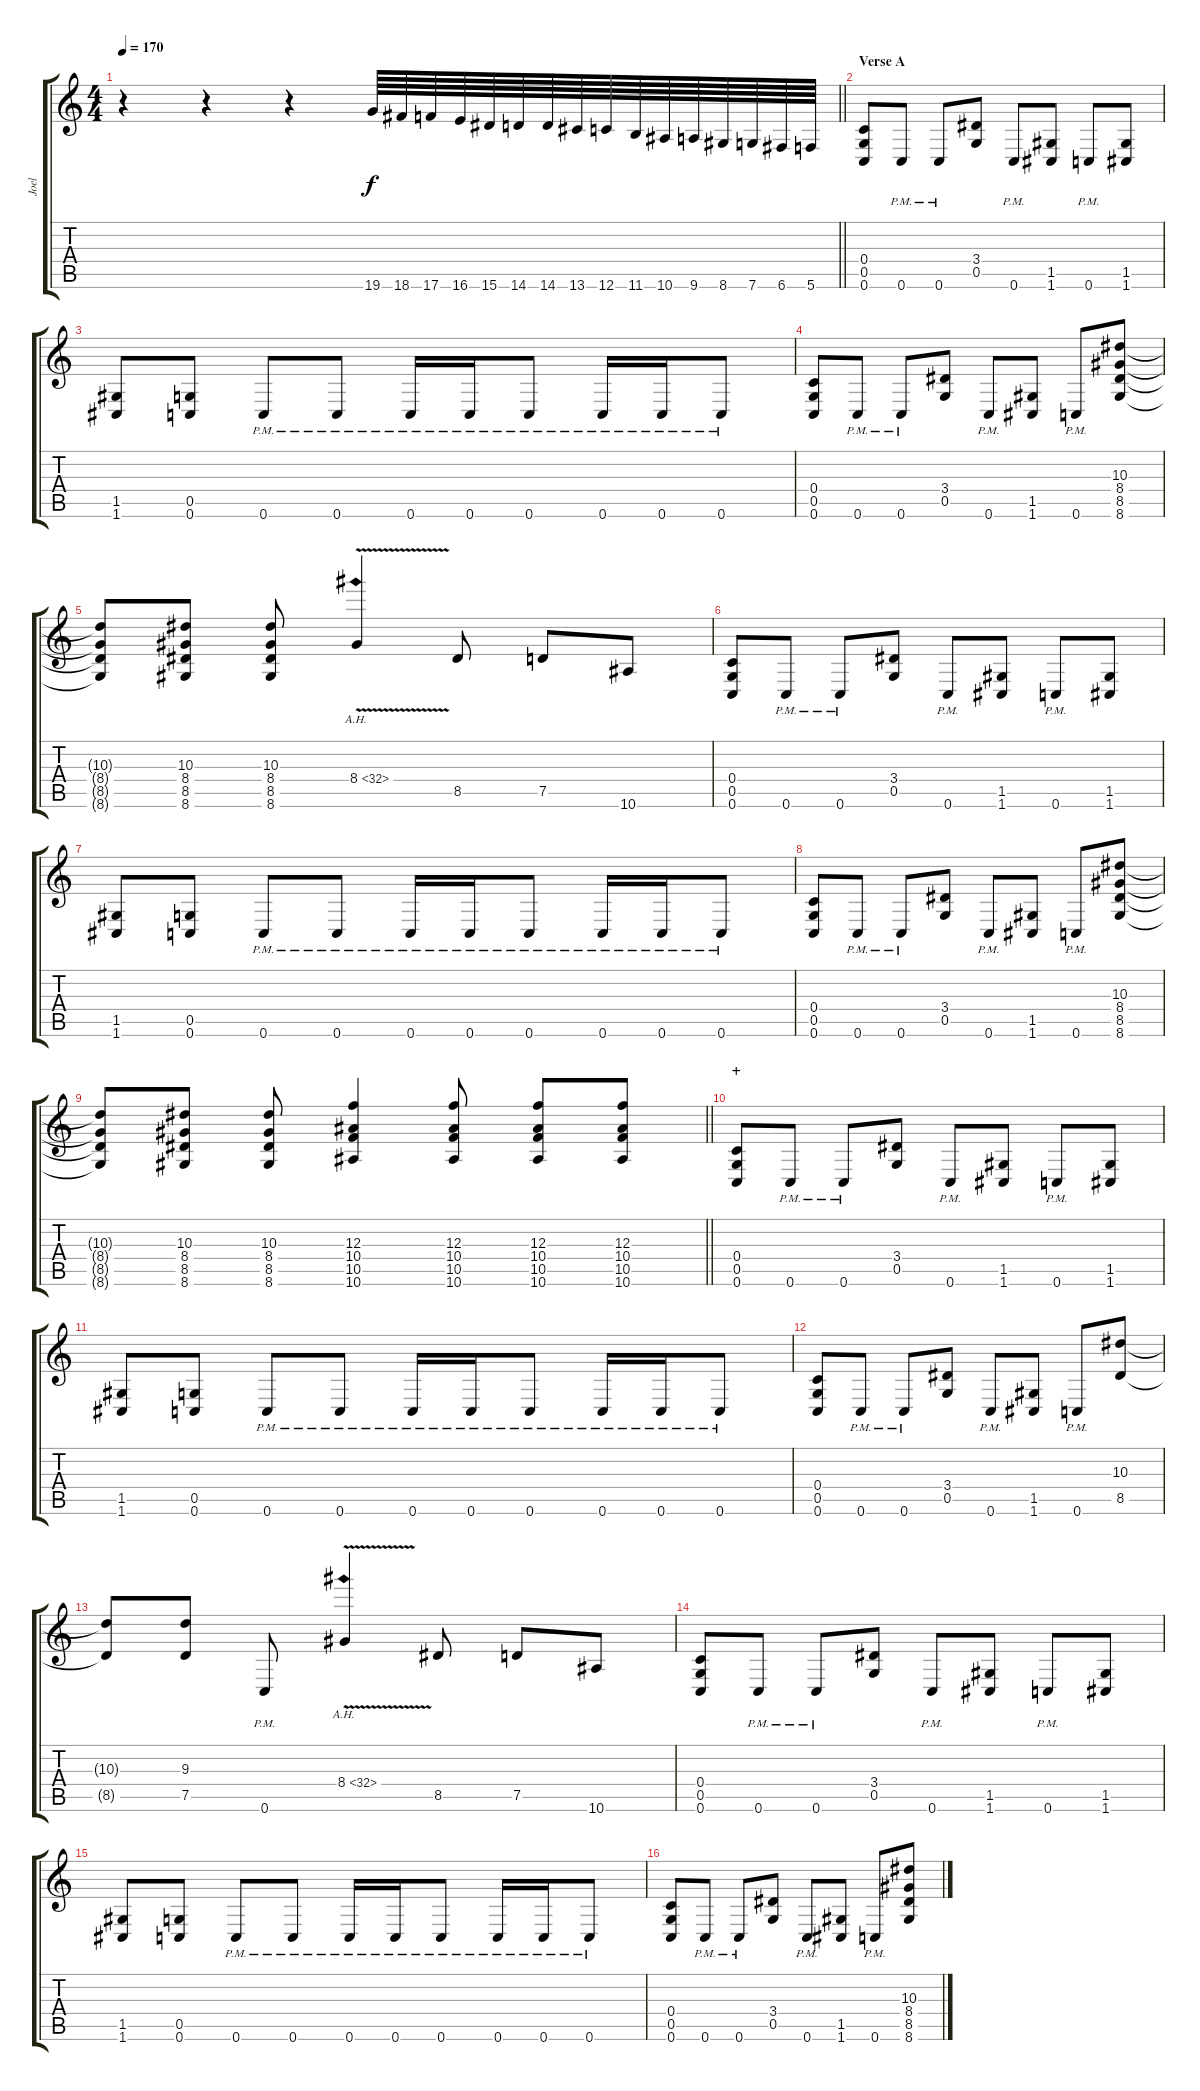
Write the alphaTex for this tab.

\track ("Joel" "Joel") {instrument distortionguitar}
\staff {score tabs}
\tuning (D4 A3 F3 C3 G2 C2) {hide}
\ts (4 4)
\tempo 170
\clef g2
\barLineRight lightlight
\ks c
r.4{dy f} r.4 r.4 19.6.64 18.6.64 17.6.64 16.6.64 15.6.64 14.6.64 14.6.64 13.6.64 12.6.64 11.6.64 10.6.64 9.6.64 8.6.64 7.6.64 6.6.64 5.6.64 |
\section ("" "Verse A")
(0.4 0.5 0.6).8 0.6{pm}.8 0.6{pm}.8 (3.4 0.5).8 0.6{pm}.8 (1.5 1.6).8 0.6{pm}.8 (1.5 1.6).8 |
(1.5 1.6).8 (0.5 0.6).8 0.6{pm}.8 0.6{pm}.8 0.6{pm}.16 0.6{pm}.16 0.6{pm}.8 0.6{pm}.16 0.6{pm}.16 0.6{pm}.8 |
(0.4 0.5 0.6).8 0.6{pm}.8 0.6{pm}.8 (3.4 0.5).8 0.6{pm}.8 (1.5 1.6).8 0.6{pm}.8 (10.3 8.4 8.5 8.6).8 |
(10.3{t} 8.4{t} 8.5{t} 8.6{t}).8 (10.3 8.4 8.5 8.6).8 (10.3 8.4 8.5 8.6).8 8.4{ah 24 v}.4 8.5.8 7.5.8 10.6.8 |
(0.4 0.5 0.6).8 0.6{pm}.8 0.6{pm}.8 (3.4 0.5).8 0.6{pm}.8 (1.5 1.6).8 0.6{pm}.8 (1.5 1.6).8 |
(1.5 1.6).8 (0.5 0.6).8 0.6{pm}.8 0.6{pm}.8 0.6{pm}.16 0.6{pm}.16 0.6{pm}.8 0.6{pm}.16 0.6{pm}.16 0.6{pm}.8 |
(0.4 0.5 0.6).8 0.6{pm}.8 0.6{pm}.8 (3.4 0.5).8 0.6{pm}.8 (1.5 1.6).8 0.6{pm}.8 (10.3 8.4 8.5 8.6).8 |
\barLineRight lightlight
(10.3{t} 8.4{t} 8.5{t} 8.6{t}).8 (10.3 8.4 8.5 8.6).8 (10.3 8.4 8.5 8.6).8 (12.3 10.4 10.5 10.6).4 (12.3 10.4 10.5 10.6).8 (12.3 10.4 10.5 10.6).8 (12.3 10.4 10.5 10.6).8 |
\section ("" "+")
(0.4 0.5 0.6).8 0.6{pm}.8 0.6{pm}.8 (3.4 0.5).8 0.6{pm}.8 (1.5 1.6).8 0.6{pm}.8 (1.5 1.6).8 |
(1.5 1.6).8 (0.5 0.6).8 0.6{pm}.8 0.6{pm}.8 0.6{pm}.16 0.6{pm}.16 0.6{pm}.8 0.6{pm}.16 0.6{pm}.16 0.6{pm}.8 |
(0.4 0.5 0.6).8 0.6{pm}.8 0.6{pm}.8 (3.4 0.5).8 0.6{pm}.8 (1.5 1.6).8 0.6{pm}.8 (10.3 8.5).8 |
(10.3{t} 8.5{t}).8 (9.3 7.5).8 0.6{pm}.8 8.4{ah 24 v}.4 8.5.8 7.5.8 10.6.8 |
(0.4 0.5 0.6).8 0.6{pm}.8 0.6{pm}.8 (3.4 0.5).8 0.6{pm}.8 (1.5 1.6).8 0.6{pm}.8 (1.5 1.6).8 |
(1.5 1.6).8 (0.5 0.6).8 0.6{pm}.8 0.6{pm}.8 0.6{pm}.16 0.6{pm}.16 0.6{pm}.8 0.6{pm}.16 0.6{pm}.16 0.6{pm}.8 |
(0.4 0.5 0.6).8 0.6{pm}.8 0.6{pm}.8 (3.4 0.5).8 0.6{pm}.8 (1.5 1.6).8 0.6{pm}.8 (10.3 8.4 8.5 8.6).8
